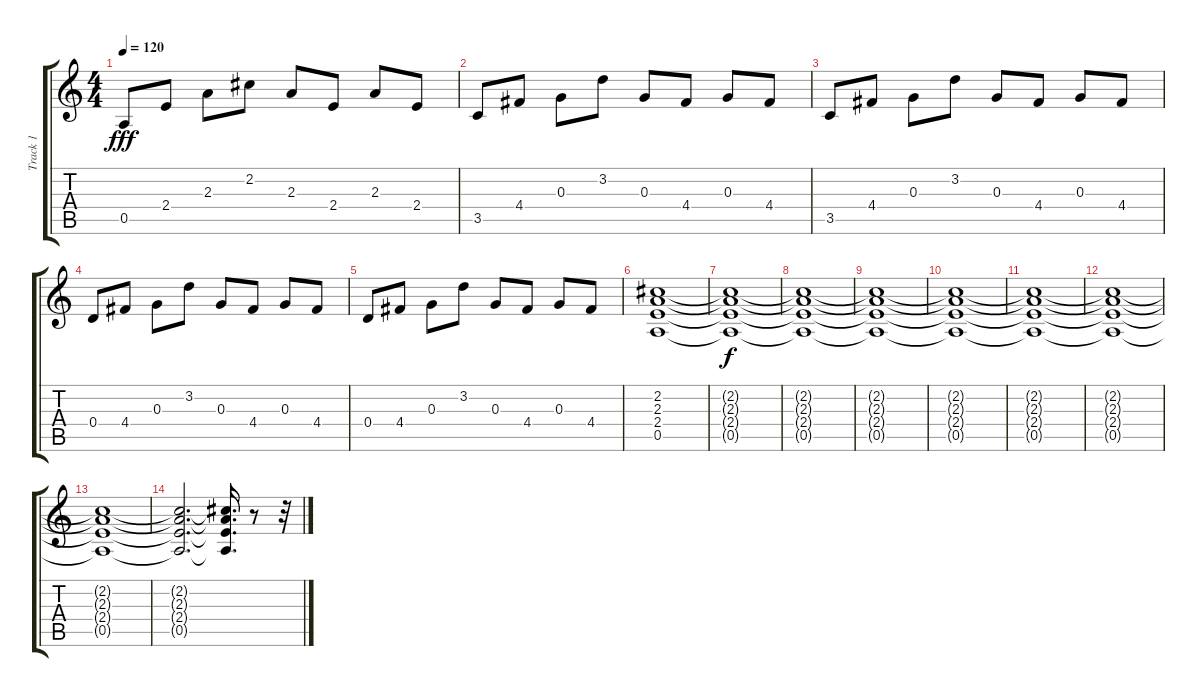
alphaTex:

\track ("Track 1" "Track 1") {instrument acousticguitarsteel}
\staff {score tabs}
\tuning (E4 B3 G3 D3 A2 E2) {hide}
\ts (4 4)
\tempo 120
\clef g2
\ks c
0.5.8{dy fff} 2.4.8 2.3.8 2.2.8 2.3.8 2.4.8 2.3.8 2.4.8 |
3.5.8 4.4.8 0.3.8 3.2.8 0.3.8 4.4.8 0.3.8 4.4.8 |
3.5.8 4.4.8 0.3.8 3.2.8 0.3.8 4.4.8 0.3.8 4.4.8 |
0.4.8 4.4.8 0.3.8 3.2.8 0.3.8 4.4.8 0.3.8 4.4.8 |
0.4.8 4.4.8 0.3.8 3.2.8 0.3.8 4.4.8 0.3.8 4.4.8 |
(2.2 2.3 2.4 0.5).1 |
(2.2{t} 2.3{t} 2.4{t} 0.5{t}).1{dy f} |
(2.2{t} 2.3{t} 2.4{t} 0.5{t}).1 |
(2.2{t} 2.3{t} 2.4{t} 0.5{t}).1 |
(2.2{t} 2.3{t} 2.4{t} 0.5{t}).1 |
(2.2{t} 2.3{t} 2.4{t} 0.5{t}).1 |
(2.2{t} 2.3{t} 2.4{t} 0.5{t}).1 |
(2.2{t} 2.3{t} 2.4{t} 0.5{t}).1 |
(2.2{t} 2.3{t} 2.4{t} 0.5{t}).2{d} (2.2{t} 2.3{t} 2.4{t} 0.5{t}).16{d} r.8 r.32
